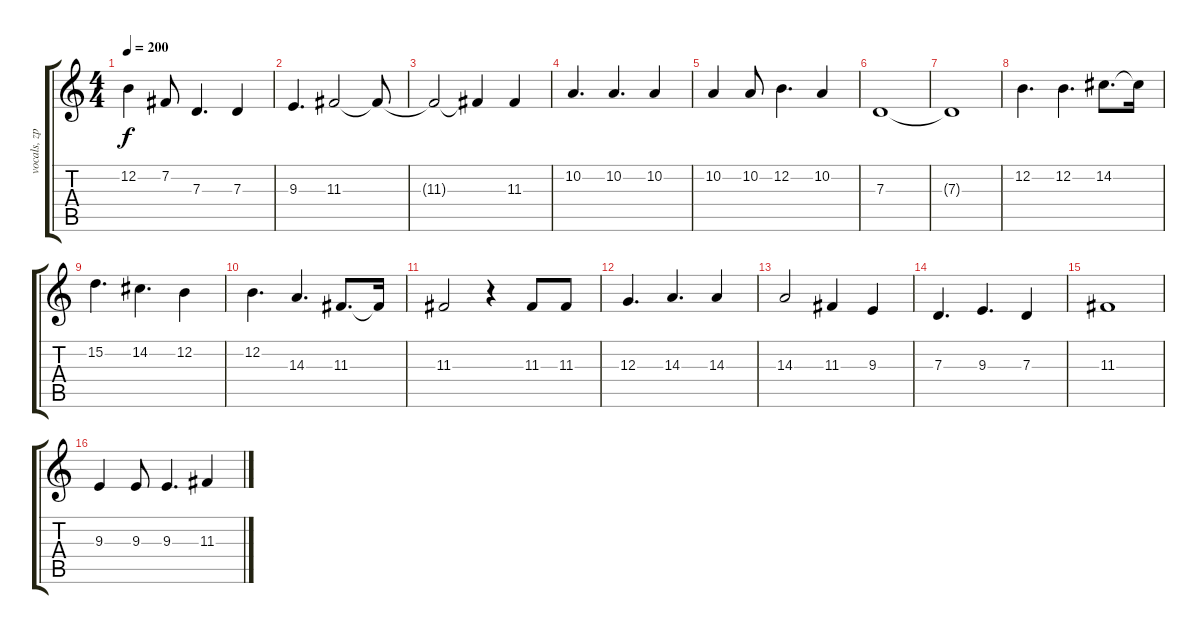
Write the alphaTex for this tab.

\track ("vocals, zp " "vocals, zp") {instrument lead6voice}
\staff {score tabs}
\tuning (E4 B3 G3 D3 A2 E2) {hide}
\ts (4 4)
\tempo 200
\clef g2
\ks c
12.2.4{dy f} 7.2.8 7.3.4{d} 7.3.4 |
9.3.4{d} 11.3.2 11.3{t}.8 |
11.3{t}.2 11.3{t}.4 11.3.4 |
10.2.4{d} 10.2.4{d} 10.2.4 |
10.2.4 10.2.8 12.2.4{d} 10.2.4 |
7.3.1 |
7.3{t}.1 |
12.2.4{d} 12.2.4{d} 14.2.8{d} 14.2{t}.16 |
15.2.4{d} 14.2.4{d} 12.2.4 |
12.2.4{d} 14.3.4{d} 11.3.8{d} 11.3{t}.16 |
11.3.2 r.4 11.3.8 11.3.8 |
12.3.4{d} 14.3.4{d} 14.3.4 |
14.3.2 11.3.4 9.3.4 |
7.3.4{d} 9.3.4{d} 7.3.4 |
11.3.1 |
9.3.4 9.3.8 9.3.4{d} 11.3.4
